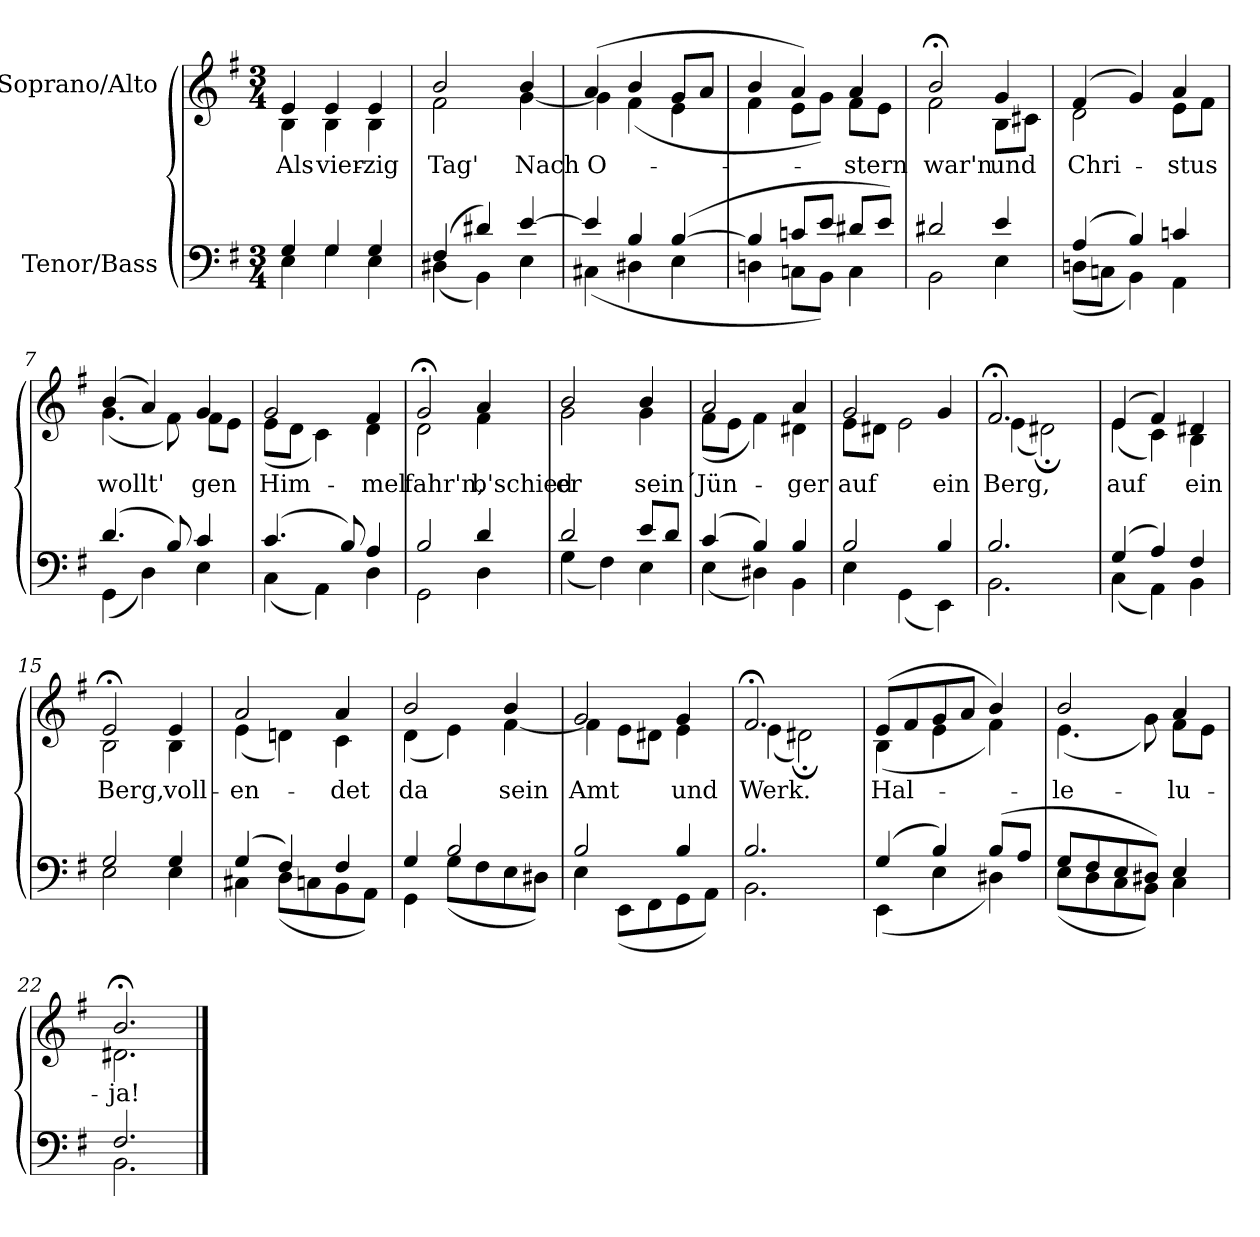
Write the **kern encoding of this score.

**kern	**kern	**text
*part2	*part1	*part1
*staff2	*staff1	*staff1
*I"Tenor/Bass	*I"Soprano/Alto	*
*clefF4	*clefG2	*
*k[f#]	*k[f#]	*
*M3/4	*M3/4	*
=1	=1	=1
*^	*	*
!	!	!	!LO:LY:b
*	*	*^	*
4G/	4E\	4e/	4B\	Als
!	!	!	!	!LO:LY:b
4G/	4G\	4e/	4B\	vier-
!	!	!	!	!LO:LY:b
4G/	4E\	4e/	4B\	-zig
=2	=2	=2	=2	=2
!	!	!	!	!LO:LY:b
(4F#/	(4D#X\	2b/	2f#\	Tag'
4d#X/)	4BB\)	.	.	.
!	!	!	!	!LO:LY:b
[4e/	4E\	4b/	[4g\	Nach
=3	=3	=3	=3	=3
!	!	!	!	!LO:LY:b
4e/]	(4C#X\	(4a/	4g\]	O-
4B/	4D#X\	4b/	(4f#\	.
([4B/	4E\	8g/L	4e\	.
.	.	8a/J	.	.
=4	=4	=4	=4	=4
4B/]	4Dn\	4b/	4f#\	.
8cn/L	8Cn\L	4a/)	8e\L	.
8e/J	8BB\J)	.	8g\J)	.
!	!	!	!	!LO:LY:b
8d#X/L	4C\	4a/	8f#\L	-stern
8e/J)	.	.	8e\J	.
=5	=5	=5	=5	=5
!	!	!	!	!LO:LY:b
2d#X/	2BB\	2b;</	2f#\	war'n
!	!	!	!	!LO:LY:b
4e/	4E\	4g/	8B\L	und
.	.	.	8c#X\J	.
=6	=6	=6	=6	=6
!	!	!	!	!LO:LY:b
(4A/	(8Dn\L	(4f#/	2d\	Chri-
.	8Cn\J	.	.	.
4B/)	4BB\)	4g/)	.	.
!	!	!	!	!LO:LY:b
4cn/	4AA\	4a/	8e\L	-stus
.	.	.	8f#\J	.
=7	=7	=7	=7	=7
!	!	!	!	!LO:LY:b
(4.d/	(4GG\	(4b/	(4.g\	wollt'
.	4D\)	4a/)	.	.
8B/)	.	.	8f#\)	.
!	!	!	!	!LO:LY:b
4c/	4E\	4g/	8f#\L	gen
.	.	.	8e\J	.
!!LO:LB:g=z	!!
=8	=8	=8	=8	=8
!	!	!	!	!LO:LY:b
(4.c/	(4C\	2g/	(8e\L	Him-
.	.	.	8d\J	.
.	4AA\)	.	4c\)	.
8B/)	.	.	.	.
!	!	!	!	!LO:LY:b
4A/	4D\	4f#/	4d\	-mel
=9	=9	=9	=9	=9
!	!	!	!	!LO:LY:b
2B/	2GG\	2g;</	2d\	fahr'n,
!	!	!	!	!LO:LY:b
4d/	4D\	4a/	4f#\	b'schied
=10	=10	=10	=10	=10
!	!	!	!	!LO:LY:b
2d/	(4G\	2b/	2g\	er
.	4F#\)	.	.	.
!	!	!	!	!LO:LY:b
8e/L	4E\	4b/	4g\	sein´
8d/J	.	.	.	.
=11	=11	=11	=11	=11
!	!	!	!	!LO:LY:b
(4c/	(4E\	2a/	(8f#\L	Jün-
.	.	.	8e\J	.
4B/)	4D#X\)	.	4f#\)	.
!	!	!	!	!LO:LY:b
4B/	4BB\	4a/	4d#X\	-ger
=12	=12	=12	=12	=12
!	!	!	!	!LO:LY:b
2B/	4E\	2g/	8e\L	auf
.	.	.	8d#X\J	.
.	(4GG\	.	2e\	.
!	!	!	!	!LO:LY:b
4B/	4EE\)	4g/	.	ein
=13	=13	=13	=13	=13
!	!	!	!	!LO:LY:b
2.B/	2.BB\	2.f#;</	(4e\	Berg,
.	.	.	2d#X;\)	.
=14	=14	=14	=14	=14
!	!	!	!	!LO:LY:b
(4G/	(4C\	(4e/	(4e\	auf
4A/)	4AA\)	4f#/)	4c\)	.
!	!	!	!	!LO:LY:b
4F#/	4BB\	4d#X/	4B\	ein
=15	=15	=15	=15	=15
!	!	!	!	!LO:LY:b
2G/	2E\	2e;</	2B\	Berg,
!	!	!	!	!LO:LY:b
4G/	4E\	4e/	4B\	voll-
!!LO:LB:g=z	!!
=16	=16	=16	=16	=16
!	!	!	!	!LO:LY:b
(4G/	4C#X\	2a/	(4e\	-en-
4F#/)	(8D\L	.	4dn\)	.
.	8Cn\	.	.	.
!	!	!	!	!LO:LY:b
4F#/	8BB\	4a/	4c\	-det
.	8AA\J)	.	.	.
=17	=17	=17	=17	=17
!	!	!	!	!LO:LY:b
4G/	4GG\	2b/	(4d\	da
2B/	(8G\L	.	4e\)	.
.	8F#\	.	.	.
!	!	!	!	!LO:LY:b
.	8E\	4b/	[4f#\	sein
.	8D#X\J)	.	.	.
=18	=18	=18	=18	=18
!	!	!	!	!LO:LY:b
2B/	4E\	2g/	4f#\]	Amt
.	(8EE\L	.	8e\L	.
.	8FF#\	.	8d#X\J	.
!	!	!	!	!LO:LY:b
4B/	8GG\	4g/	4e\	und
.	8AA\J)	.	.	.
=19	=19	=19	=19	=19
!	!	!	!	!LO:LY:b
2.B/	2.BB\	2.f#;</	(4e\	Werk.
.	.	.	2d#X;\)	.
=20	=20	=20	=20	=20
!	!	!	!	!LO:LY:b
(4G/	(4EE\	(8e/L	(4B\	Hal-
.	.	8f#/	.	.
4B/)	4E\	8g/	4e\	.
.	.	8a/J	.	.
(8B/L	4D#X\)	4b/)	4f#\)	.
8A/J	.	.	.	.
=21	=21	=21	=21	=21
!	!	!	!	!LO:LY:b
8G/L	(8E\L	2b/	(4.e\	-le-
8F#/	8D\	.	.	.
8E/	8C\	.	.	.
8D#X/J)	8BB\J)	.	8g\)	.
!	!	!	!	!LO:LY:b
4E/	4C\	4a/	8f#\L	lu-
.	.	.	8e\J	.
=22	=22	=22	=22	=22
!	!	!	!	!LO:LY:b
2.F#/	2.BB\	2.b;</	2.d#X\	-ja!
*v	*v	*	*	*
*	*v	*v	*
==	==	==
*-	*-	*-
